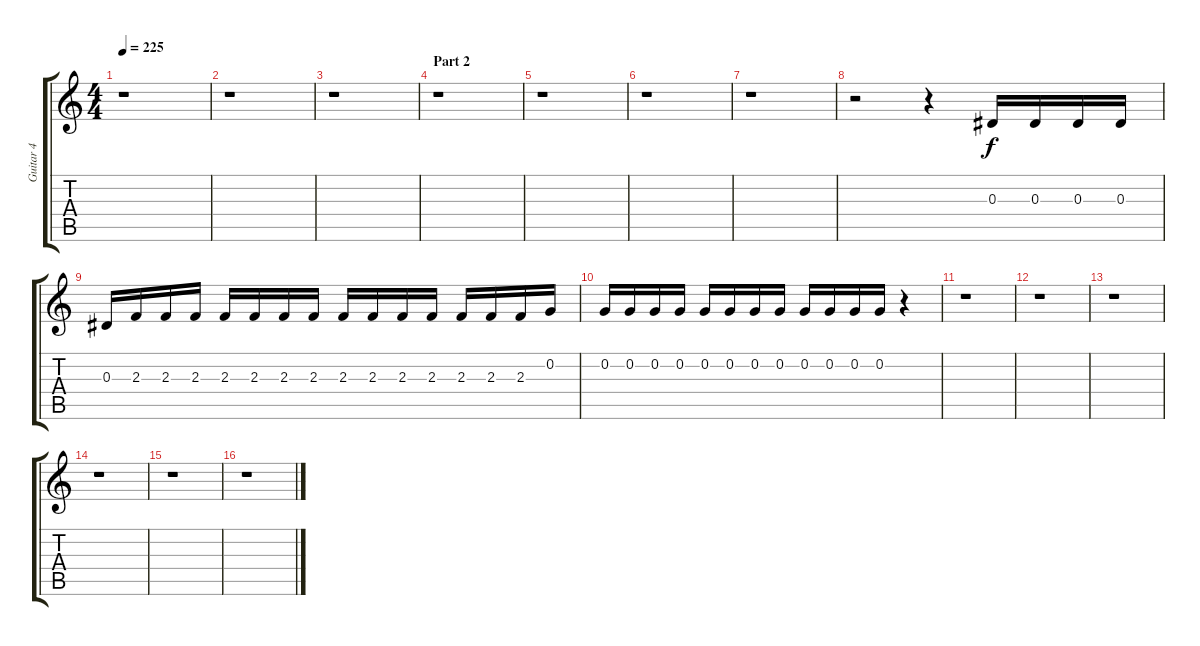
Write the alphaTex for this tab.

\track ("Guitar 4" "Guitar 4") {instrument distortionguitar}
\staff {score tabs}
\tuning (C4 G3 Eb3 Bb2 F2 C2) {hide}
\ts (4 4)
\tempo 225
\clef g2
\ks c
r.1{dy f} |
r.1 |
r.1 |
\section ("" "Part 2")
r.1 |
r.1 |
r.1 |
r.1 |
r.2 r.4 0.3.16 0.3.16 0.3.16 0.3.16 |
0.3.16 2.3.16 2.3.16 2.3.16 2.3.16 2.3.16 2.3.16 2.3.16 2.3.16 2.3.16 2.3.16 2.3.16 2.3.16 2.3.16 2.3.16 0.2.16 |
0.2.16 0.2.16 0.2.16 0.2.16 0.2.16 0.2.16 0.2.16 0.2.16 0.2.16 0.2.16 0.2.16 0.2.16 r.4 |
r.1 |
r.1 |
r.1 |
r.1 |
r.1 |
r.1
